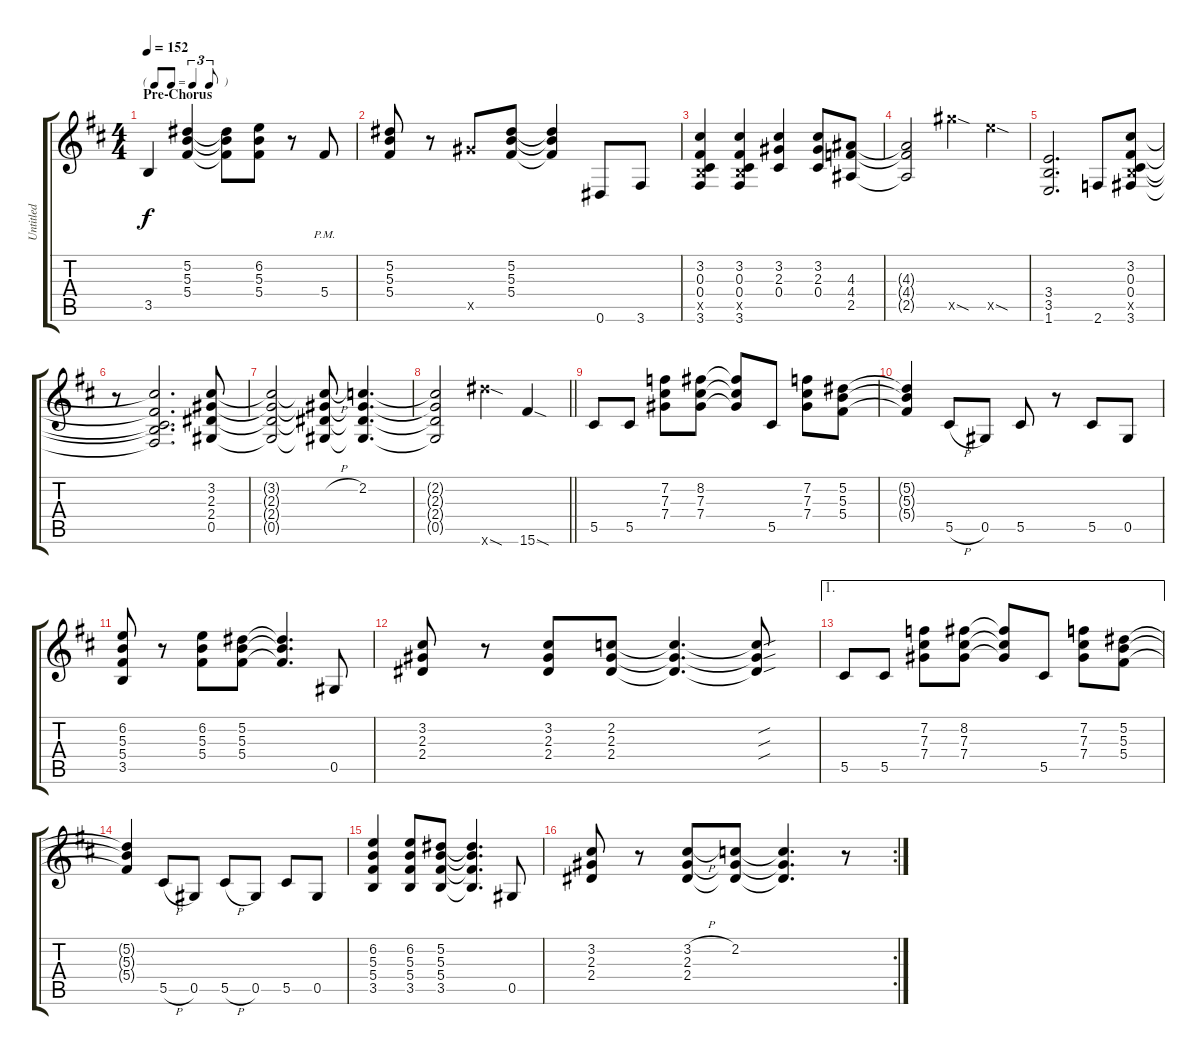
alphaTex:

\track ("Untitled" "Untitled") {instrument distortionguitar}
\staff {score tabs}
\tuning (Eb4 Bb3 Gb3 Db3 Ab2 Eb2) {hide}
\ts (4 4)
\tf triplet8th
\section ("" "Pre-Chorus")
\tempo 152
\clef g2
\ks d
3.5.4{dy f} (5.2 5.3 5.4).4 (5.2{t} 5.3{t} 5.4{t}).8 (6.2 5.3 5.4).8 r.8 5.4{pm}.8 |
(5.2 5.3 5.4).8 r.8 12.5{x}.8 (5.2 5.3 5.4).8 (5.2{t} 5.3{t} 5.4{t}).4 0.6.8 3.6.8 |
(3.2 0.3 0.4 3.5{x} 3.6).4 (3.2 0.3 0.4 3.5{x} 3.6).4 (3.2 2.3 0.4).4 (3.2 2.3 0.4).8 (4.3 4.4 2.5).8 |
(4.3{t} 4.4{t} 2.5{t}).2 24.5{sod x}.4 20.5{sod x}.4 |
(3.4 3.5 1.6).2{d} 2.6.8 (3.2 0.3 0.4 3.5{x} 3.6).8 |
r.8 (3.2{t} 0.3{t} 0.4{t} 3.5{t} 3.6{t}).2{d} (3.2 2.3 2.4 0.5).8 |
(3.2{t} 2.3{t} 2.4{t} 0.5{t}).2 (3.2{h t} 2.3{t} 2.4{t} 0.5{t}).8 (2.2 2.3{t} 2.4{t} 0.5{t}).4{d} |
\barLineRight lightlight
(2.2{t} 2.3{t} 2.4{t} 0.5{t}).2 24.6{sod x}.4 15.6{sod}.4 |
5.5.8 5.5.8 (7.2 7.3 7.4).8 (8.2 7.3 7.4).8 (8.2{t} 7.3{t} 7.4{t}).8 5.5.8 (7.2 7.3 7.4).8 (5.2 5.3 5.4).8 |
(5.2{t} 5.3{t} 5.4{t}).4 5.5{h}.8 0.5.8 5.5.8 r.8 5.5.8 0.5.8 |
(6.2 5.3 5.4 3.5).8 r.8 (6.2 5.3 5.4).8 (5.2 5.3 5.4).8 (5.2{t} 5.3{t} 5.4{t}).4{d} 0.5.8 |
(3.2 2.3 2.4).8 r.8 (3.2 2.3 2.4).8 (2.2 2.3 2.4).8 (2.2{t} 2.3{t} 2.4{t}).4{d} (2.2{sou t} 2.3{sou t} 2.4{sou t}).8 |
\ae 1
5.5.8 5.5.8 (7.2 7.3 7.4).8 (8.2 7.3 7.4).8 (8.2{t} 7.3{t} 7.4{t}).8 5.5.8 (7.2 7.3 7.4).8 (5.2 5.3 5.4).8 |
(5.2{t} 5.3{t} 5.4{t}).4 5.5{h}.8 0.5.8 5.5{h}.8 0.5.8 5.5.8 0.5.8 |
(6.2 5.3 5.4 3.5).4 (6.2 5.3 5.4 3.5).8 (5.2 5.3 5.4 3.5).8 (5.2{t} 5.3{t} 5.4{t} 3.5{t}).4{d} 0.5.8 |
\rc 2
(3.2 2.3 2.4).8 r.8 (3.2{h} 2.3 2.4).8 (2.2 2.3{t} 2.4{t}).8 (2.2{t} 2.3{t} 2.4{t}).4{d} r.8
